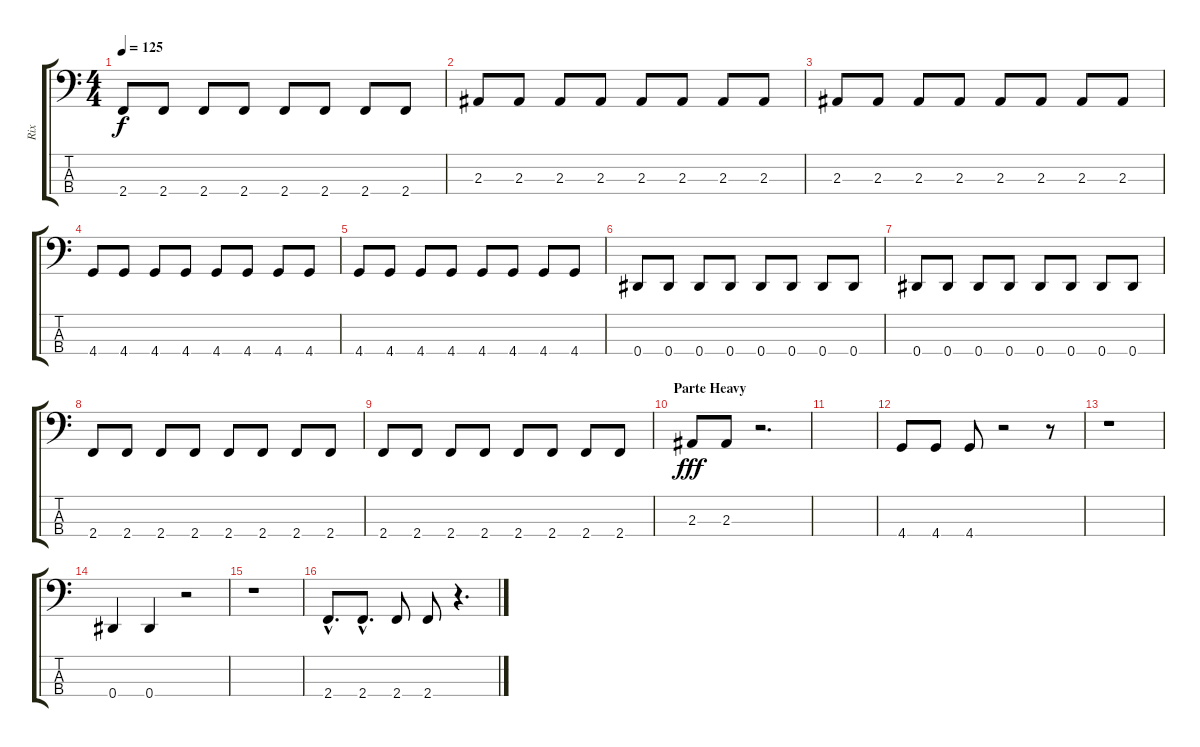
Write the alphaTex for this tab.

\track ("Rix" "Rix") {instrument electricbasspick}
\staff {score tabs}
\tuning (Gb2 Db2 Ab1 Eb1) {hide}
\ts (4 4)
\tempo 125
\clef f4
\ks c
2.4.8{dy f} 2.4.8 2.4.8 2.4.8 2.4.8 2.4.8 2.4.8 2.4.8 |
2.3.8 2.3.8 2.3.8 2.3.8 2.3.8 2.3.8 2.3.8 2.3.8 |
2.3.8 2.3.8 2.3.8 2.3.8 2.3.8 2.3.8 2.3.8 2.3.8 |
4.4.8 4.4.8 4.4.8 4.4.8 4.4.8 4.4.8 4.4.8 4.4.8 |
4.4.8 4.4.8 4.4.8 4.4.8 4.4.8 4.4.8 4.4.8 4.4.8 |
0.4.8 0.4.8 0.4.8 0.4.8 0.4.8 0.4.8 0.4.8 0.4.8 |
0.4.8 0.4.8 0.4.8 0.4.8 0.4.8 0.4.8 0.4.8 0.4.8 |
2.4.8 2.4.8 2.4.8 2.4.8 2.4.8 2.4.8 2.4.8 2.4.8 |
2.4.8 2.4.8 2.4.8 2.4.8 2.4.8 2.4.8 2.4.8 2.4.8 |
\section ("" "Parte Heavy")
2.3.8{dy fff} 2.3.8 r.2{d} |
|
4.4.8 4.4.8 4.4.8 r.2 r.8 |
r.1 |
0.4.4 0.4.4 r.2 |
r.1 |
2.4{hac}.8{d} 2.4{hac}.8{d} 2.4.8 2.4.8 r.4{d}
